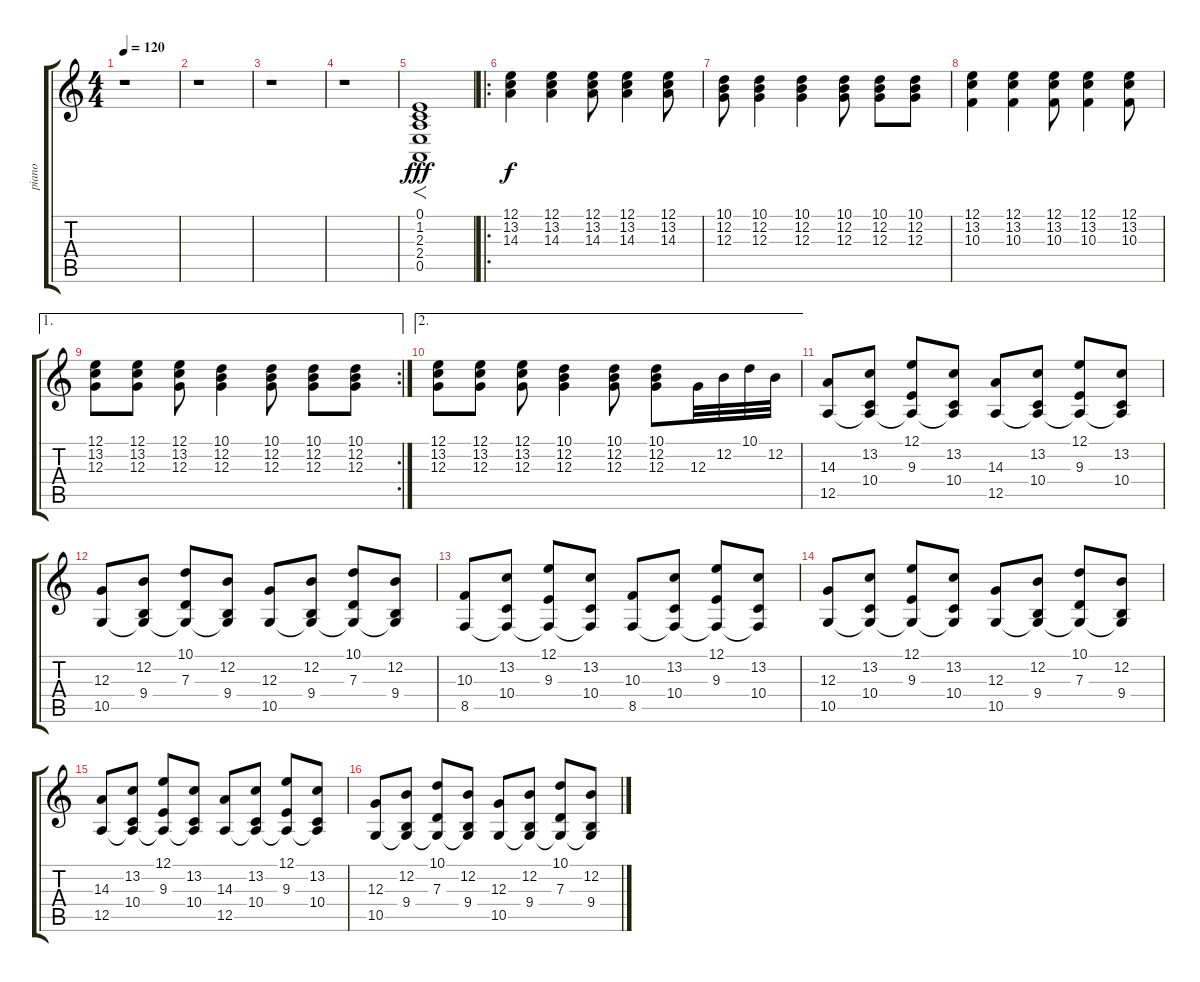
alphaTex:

\track ("piano" "piano") {instrument brightacousticpiano}
\staff {score tabs}
\tuning (E4 B3 G3 D3 A2 E2) {hide}
\ts (4 4)
\tempo 120
\clef g2
\ks c
r.1{dy fff instrument brightacousticpiano} |
r.1 |
r.1 |
r.1 |
(0.1 1.2 2.3 2.4 0.5).1{f} |
\ro
(12.1 13.2 14.3).4{dy f} (12.1 13.2 14.3).4 (12.1 13.2 14.3).8 (12.1 13.2 14.3).4 (12.1 13.2 14.3).8 |
(10.1 12.2 12.3).8 (10.1 12.2 12.3).4 (10.1 12.2 12.3).4 (10.1 12.2 12.3).8 (10.1 12.2 12.3).8 (10.1 12.2 12.3).8 |
(12.1 13.2 10.3).4 (12.1 13.2 10.3).4 (12.1 13.2 10.3).8 (12.1 13.2 10.3).4 (12.1 13.2 10.3).8 |
\ae 1
\rc 2
(12.1 13.2 12.3).8 (12.1 13.2 12.3).8 (12.1 13.2 12.3).8 (10.1 12.2 12.3).4 (10.1 12.2 12.3).8 (10.1 12.2 12.3).8 (10.1 12.2 12.3).8 |
\ae 2
(12.1 13.2 12.3).8 (12.1 13.2 12.3).8 (12.1 13.2 12.3).8 (10.1 12.2 12.3).4 (10.1 12.2 12.3).8 (10.1 12.2 12.3).8 12.3.32 12.2.32 10.1.32 12.2.32 |
(14.3 12.5).8 (13.2 10.4 12.5{t}).8 (12.1 9.3 12.5{t}).8 (13.2 10.4 12.5{t}).8 (14.3 12.5).8 (13.2 10.4 12.5{t}).8 (12.1 9.3 12.5{t}).8 (13.2 10.4 12.5{t}).8 |
(12.3 10.5).8 (12.2 9.4 10.5{t}).8 (10.1 7.3 10.5{t}).8 (12.2 9.4 10.5{t}).8 (12.3 10.5).8 (12.2 9.4 10.5{t}).8 (10.1 7.3 10.5{t}).8 (12.2 9.4 10.5{t}).8 |
(10.3 8.5).8 (13.2 10.4 8.5{t}).8 (12.1 9.3 8.5{t}).8 (13.2 10.4 8.5{t}).8 (10.3 8.5).8 (13.2 10.4 8.5{t}).8 (12.1 9.3 8.5{t}).8 (13.2 10.4 8.5{t}).8 |
(12.3 10.5).8 (13.2 10.4 10.5{t}).8 (12.1 9.3 10.5{t}).8 (13.2 10.4 10.5{t}).8 (12.3 10.5).8 (12.2 9.4 10.5{t}).8 (10.1 7.3 10.5{t}).8 (12.2 9.4 10.5{t}).8 |
(14.3 12.5).8 (13.2 10.4 12.5{t}).8 (12.1 9.3 12.5{t}).8 (13.2 10.4 12.5{t}).8 (14.3 12.5).8 (13.2 10.4 12.5{t}).8 (12.1 9.3 12.5{t}).8 (13.2 10.4 12.5{t}).8 |
(12.3 10.5).8 (12.2 9.4 10.5{t}).8 (10.1 7.3 10.5{t}).8 (12.2 9.4 10.5{t}).8 (12.3 10.5).8 (12.2 9.4 10.5{t}).8 (10.1 7.3 10.5{t}).8 (12.2 9.4 10.5{t}).8
